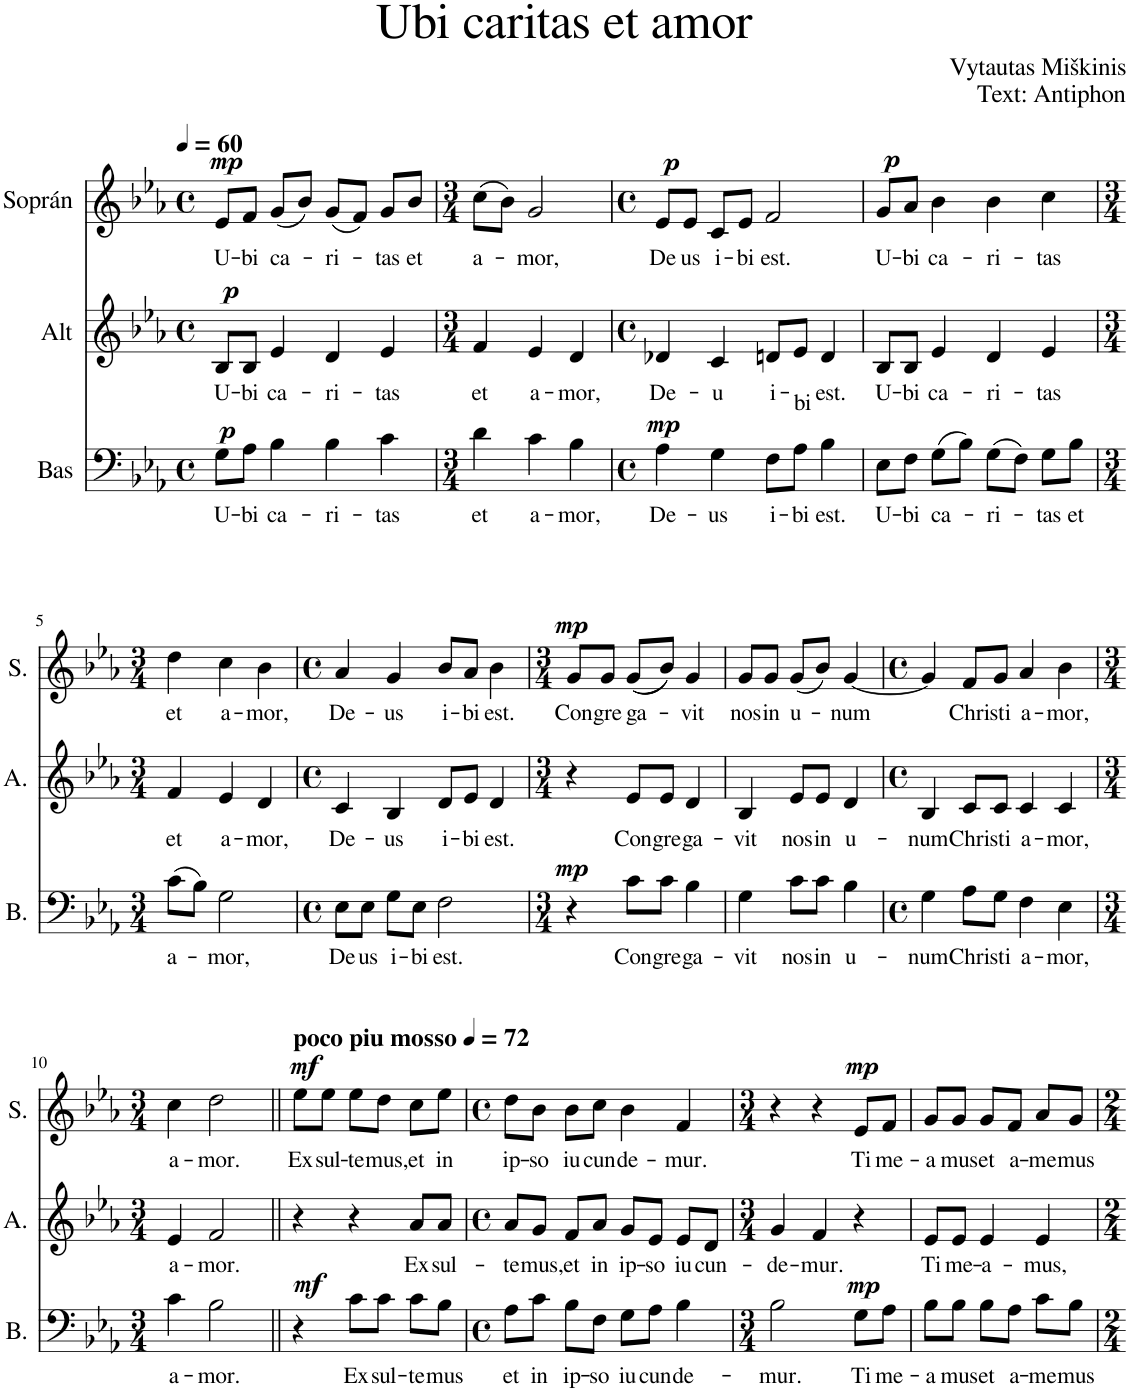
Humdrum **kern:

**kern	**text	**dynam	**kern	**text	**dynam	**kern	**text	**dynam
*part3	*part3	*part3	*part2	*part2	*part2	*part1	*part1	*part1
*staff3	*staff3	*staff3	*staff2	*staff2	*staff2	*staff1	*staff1	*staff1
*I"Bas	*	*	*I"Alt	*	*	*I"Soprán	*	*
*I'B.	*	*	*I'A.	*	*	*I'S.	*	*
*clefF4	*	*	*clefG2	*	*	*clefG2	*	*
*k[b-e-a-]	*	*	*k[b-e-a-]	*	*	*k[b-e-a-]	*	*
*M4/4	*	*	*M4/4	*	*	*M4/4	*	*
*met(c)	*	*	*met(c)	*	*	*met(c)	*	*
*MM60	*	*	*MM60	*	*	*MM60	*	*
=1	=1	=1	=1	=1	=1	=1	=1	=1
!	!LO:LY:b	!LO:DY:a	!	!LO:LY:b	!LO:DY:a	!	!LO:LY:b	!LO:DY:a
8G\L	U-	p	8B-/L	U-	p	8e-/L	U-	mp
!	!LO:LY:b	!	!	!LO:LY:b	!	!	!LO:LY:b	!
8A-\J	-bi	.	8B-/J	-bi	.	8f/J	-bi	.
!	!LO:LY:b	!	!	!LO:LY:b	!	!	!LO:LY:b	!
4B-\	ca-	.	4e-/	ca-	.	(8g/L	ca-	.
.	.	.	.	.	.	8b-/J)	.	.
!	!LO:LY:b	!	!	!LO:LY:b	!	!	!LO:LY:b	!
4B-\	-ri-	.	4d/	-ri-	.	(8g/L	-ri-	.
.	.	.	.	.	.	8f/J)	.	.
!	!LO:LY:b	!	!	!LO:LY:b	!	!	!LO:LY:b	!
4c\	-tas	.	4e-/	-tas	.	8g/L	-tas	.
!	!	!	!	!	!	!	!LO:LY:b	!
.	.	.	.	.	.	8b-/J	et	.
=2	=2	=2	=2	=2	=2	=2	=2	=2
*M3/4	*	*	*M3/4	*	*	*M3/4	*	*
!	!LO:LY:b	!	!	!LO:LY:b	!	!	!LO:LY:b	!
4d\	et	.	4f/	et	.	(8cc\L	a-	.
.	.	.	.	.	.	8b-\J)	.	.
!	!LO:LY:b	!	!	!LO:LY:b	!	!	!LO:LY:b	!
4c\	a-	.	4e-/	a-	.	2g/	-mor,	.
!	!LO:LY:b	!	!	!LO:LY:b	!	!	!	!
4B-\	-mor,	.	4d/	-mor,	.	.	.	.
=3	=3	=3	=3	=3	=3	=3	=3	=3
*M4/4	*	*	*M4/4	*	*	*M4/4	*	*
*met(c)	*	*	*met(c)	*	*	*met(c)	*	*
!	!LO:LY:b	!LO:DY:a	!	!LO:LY:b	!	!	!LO:LY:b	!LO:DY:a
4A-\	De-	mp	4d-X/	De-	.	8e-/L	De-	p
!	!	!	!	!	!	!	!LO:LY:b	!
.	.	.	.	.	.	8e-/J	-us	.
!	!LO:LY:b	!	!	!LO:LY:b	!	!	!LO:LY:b	!
4G\	-us	.	4c/	-u	.	8c/L	i-	.
!	!	!	!	!	!	!	!LO:LY:b	!
.	.	.	.	.	.	8e-/J	-bi	.
!	!LO:LY:b	!	!	!LO:LY:b	!	!	!LO:LY:b	!
8F\L	i-	.	8dn/L	i-	.	2f/	est.	.
!	!LO:LY:b	!	!	!LO:LY:b	!	!	!	!
8A-\J	-bi	.	8e-/J	-bi	.	.	.	.
!	!LO:LY:b	!	!	!LO:LY:b	!	!	!	!
4B-\	est.	.	4d/	est.	.	.	.	.
=4	=4	=4	=4	=4	=4	=4	=4	=4
!	!LO:LY:b	!	!	!LO:LY:b	!	!	!LO:LY:b	!LO:DY:a
8E-\L	U-	.	8B-/L	U-	.	8g/L	U-	p
!	!LO:LY:b	!	!	!LO:LY:b	!	!	!LO:LY:b	!
8F\J	-bi	.	8B-/J	-bi	.	8a-/J	-bi	.
!	!LO:LY:b	!	!	!LO:LY:b	!	!	!LO:LY:b	!
(8G\L	ca-	.	4e-/	ca-	.	4b-\	ca-	.
8B-\J)	.	.	.	.	.	.	.	.
!	!LO:LY:b	!	!	!LO:LY:b	!	!	!LO:LY:b	!
(8G\L	-ri-	.	4d/	-ri-	.	4b-\	-ri-	.
8F\J)	.	.	.	.	.	.	.	.
!	!LO:LY:b	!	!	!LO:LY:b	!	!	!LO:LY:b	!
8G\L	-tas	.	4e-/	-tas	.	4cc\	-tas	.
!	!LO:LY:b	!	!	!	!	!	!	!
8B-\J	et	.	.	.	.	.	.	.
!!LO:LB:g=z
=5	=5	=5	=5	=5	=5	=5	=5	=5
*M3/4	*	*	*M3/4	*	*	*M3/4	*	*
!	!LO:LY:b	!	!	!LO:LY:b	!	!	!LO:LY:b	!
(8c\L	a-	.	4f/	et	.	4dd\	et	.
8B-\J)	.	.	.	.	.	.	.	.
!	!LO:LY:b	!	!	!LO:LY:b	!	!	!LO:LY:b	!
2G\	-mor,	.	4e-/	a-	.	4cc\	a-	.
!	!	!	!	!LO:LY:b	!	!	!LO:LY:b	!
.	.	.	4d/	-mor,	.	4b-\	-mor,	.
=6	=6	=6	=6	=6	=6	=6	=6	=6
*M4/4	*	*	*M4/4	*	*	*M4/4	*	*
*met(c)	*	*	*met(c)	*	*	*met(c)	*	*
!	!LO:LY:b	!	!	!LO:LY:b	!	!	!LO:LY:b	!
8E-\L	De-	.	4c/	De-	.	4a-/	De-	.
!	!LO:LY:b	!	!	!	!	!	!	!
8E-\J	-us	.	.	.	.	.	.	.
!	!LO:LY:b	!	!	!LO:LY:b	!	!	!LO:LY:b	!
8G\L	i-	.	4B-/	-us	.	4g/	-us	.
!	!LO:LY:b	!	!	!	!	!	!	!
8E-\J	-bi	.	.	.	.	.	.	.
!	!LO:LY:b	!	!	!LO:LY:b	!	!	!LO:LY:b	!
2F\	est.	.	8d/L	i-	.	8b-/L	i-	.
!	!	!	!	!LO:LY:b	!	!	!LO:LY:b	!
.	.	.	8e-/J	-bi	.	8a-/J	-bi	.
!	!	!	!	!LO:LY:b	!	!	!LO:LY:b	!
.	.	.	4d/	est.	.	4b-\	est.	.
=7	=7	=7	=7	=7	=7	=7	=7	=7
*M3/4	*	*	*M3/4	*	*	*M3/4	*	*
!	!	!LO:DY:a	!	!	!	!	!LO:LY:b	!LO:DY:a
4r	.	mp	4r	.	.	8g/L	Con-	mp
!	!	!	!	!	!	!	!LO:LY:b	!
.	.	.	.	.	.	8g/J	-gre-	.
!	!LO:LY:b	!	!	!LO:LY:b	!	!	!LO:LY:b	!
8c\L	Con-	.	8e-/L	Con-	.	((8g/L	-ga-	.
!	!LO:LY:b	!	!	!LO:LY:b	!	!	!	!
8c\J	-gre-	.	8e-/J	-gre-	.	8b-/J))	.	.
!	!LO:LY:b	!	!	!LO:LY:b	!	!	!LO:LY:b	!
4B-\	-ga-	.	4d/	-ga-	.	4g/	-vit	.
=8	=8	=8	=8	=8	=8	=8	=8	=8
!	!LO:LY:b	!	!	!LO:LY:b	!	!	!LO:LY:b	!
4G\	-vit	.	4B-/	-vit	.	8g/L	nos	.
!	!	!	!	!	!	!	!LO:LY:b	!
.	.	.	.	.	.	8g/J	in	.
!	!LO:LY:b	!	!	!LO:LY:b	!	!	!LO:LY:b	!
8c\L	nos	.	8e-/L	nos	.	(8g/L	u-	.
!	!LO:LY:b	!	!	!LO:LY:b	!	!	!	!
8c\J	in	.	8e-/J	in	.	8b-/J)	.	.
!	!LO:LY:b	!	!	!LO:LY:b	!	!	!LO:LY:b	!
4B-\	u-	.	4d/	u-	.	[4g/	-num	.
=9	=9	=9	=9	=9	=9	=9	=9	=9
*M4/4	*	*	*M4/4	*	*	*M4/4	*	*
*met(c)	*	*	*met(c)	*	*	*met(c)	*	*
!	!LO:LY:b	!	!	!LO:LY:b	!	!	!	!
4G\	-num	.	4B-/	-num	.	4g/]	.	.
!	!LO:LY:b	!	!	!LO:LY:b	!	!	!LO:LY:b	!
8A-\L	Chri-	.	8c/L	Chri-	.	8f/L	Chri-	.
!	!LO:LY:b	!	!	!LO:LY:b	!	!	!LO:LY:b	!
8G\J	-sti	.	8c/J	-sti	.	8g/J	-sti	.
!	!LO:LY:b	!	!	!LO:LY:b	!	!	!LO:LY:b	!
4F\	a-	.	4c/	a-	.	4a-/	a-	.
!	!LO:LY:b	!	!	!LO:LY:b	!	!	!LO:LY:b	!
4E-\	-mor,	.	4c/	-mor,	.	4b-\	-mor,	.
!!LO:LB:g=z
=10	=10	=10	=10	=10	=10	=10	=10	=10
*M3/4	*	*	*M3/4	*	*	*M3/4	*	*
!	!LO:LY:b	!	!	!LO:LY:b	!	!	!LO:LY:b	!
4c\	a-	.	4e-/	a-	.	4cc\	a-	.
!	!LO:LY:b	!	!	!LO:LY:b	!	!	!LO:LY:b	!
2B-\	-mor.	.	2f/	-mor.	.	2dd\	-mor.	.
=11||	=11||	=11||	=11||	=11||	=11||	=11||	=11||	=11||
*	*	*	*	*	*	*MM72	*	*
!	!	!	!	!	!	!LO:TX:a:B:t=poco piu mosso	!	!
!	!	!LO:DY:a	!	!	!	!	!LO:LY:b	!LO:DY:a
4r	.	mf	4r	.	.	8ee-\L	Ex-	mf
!	!	!	!	!	!	!	!LO:LY:b	!
.	.	.	.	.	.	8ee-\J	-sul-	.
!	!LO:LY:b	!	!	!	!	!	!LO:LY:b	!
8c\L	Ex-	.	4r	.	.	8ee-\L	-te-	.
!	!LO:LY:b	!	!	!	!	!	!LO:LY:b	!
8c\J	-sul-	.	.	.	.	8dd\J	-mus,	.
!	!LO:LY:b	!	!	!LO:LY:b	!	!	!LO:LY:b	!
8c\L	-te-	.	8a-/L	Ex-	.	8cc\L	et	.
!	!LO:LY:b	!	!	!LO:LY:b	!	!	!LO:LY:b	!
8B-\J	-mus	.	8a-/J	-sul-	.	8ee-\J	in	.
=12	=12	=12	=12	=12	=12	=12	=12	=12
*M4/4	*	*	*M4/4	*	*	*M4/4	*	*
*met(c)	*	*	*met(c)	*	*	*met(c)	*	*
!	!LO:LY:b	!	!	!LO:LY:b	!	!	!LO:LY:b	!
8A-\L	et	.	8a-/L	-te-	.	8dd\L	ip-	.
!	!LO:LY:b	!	!	!LO:LY:b	!	!	!LO:LY:b	!
8c\J	in	.	8g/J	-mus,	.	8b-\J	-so	.
!	!LO:LY:b	!	!	!LO:LY:b	!	!	!LO:LY:b	!
8B-\L	ip-	.	8f/L	et	.	8b-\L	iu-	.
!	!LO:LY:b	!	!	!LO:LY:b	!	!	!LO:LY:b	!
8F\J	-so	.	8a-/J	in	.	8cc\J	-cun-	.
!	!LO:LY:b	!	!	!LO:LY:b	!	!	!LO:LY:b	!
8G\L	iu-	.	8g/L	ip-	.	4b-\	-de-	.
!	!LO:LY:b	!	!	!LO:LY:b	!	!	!	!
8A-\J	-cun-	.	8e-/J	-so	.	.	.	.
!	!LO:LY:b	!	!	!LO:LY:b	!	!	!LO:LY:b	!
4B-\	-de-	.	8e-/L	iu-	.	4f/	-mur.	.
!	!	!	!	!LO:LY:b	!	!	!	!
.	.	.	8d/J	-cun-	.	.	.	.
=13	=13	=13	=13	=13	=13	=13	=13	=13
*M3/4	*	*	*M3/4	*	*	*M3/4	*	*
!	!LO:LY:b	!	!	!LO:LY:b	!	!	!	!
2B-\	-mur.	.	4g/	-de-	.	4r	.	.
!	!	!	!	!LO:LY:b	!	!	!	!
.	.	.	4f/	-mur.	.	4r	.	.
!	!LO:LY:b	!LO:DY:a	!	!	!	!	!LO:LY:b	!LO:DY:a
8G\L	Ti-	mp	4r	.	.	8e-/L	Ti-	mp
!	!LO:LY:b	!	!	!	!	!	!LO:LY:b	!
8A-\J	-me-	.	.	.	.	8f/J	-me-	.
=14	=14	=14	=14	=14	=14	=14	=14	=14
!	!LO:LY:b	!	!	!LO:LY:b	!	!	!LO:LY:b	!
8B-\L	-a-	.	8e-/L	Ti-	.	8g/L	-a-	.
!	!LO:LY:b	!	!	!LO:LY:b	!	!	!LO:LY:b	!
8B-\J	-mus	.	8e-/J	-me-	.	8g/J	-mus	.
!	!LO:LY:b	!	!	!LO:LY:b	!	!	!LO:LY:b	!
8B-\L	et	.	4e-/	-a-	.	8g/L	et	.
!	!LO:LY:b	!	!	!	!	!	!LO:LY:b	!
8A-\J	a-	.	.	.	.	8f/J	a-	.
!	!LO:LY:b	!	!	!LO:LY:b	!	!	!LO:LY:b	!
8c\L	-me-	.	4e-/	-mus,	.	8a-/L	-me-	.
!	!LO:LY:b	!	!	!	!	!	!LO:LY:b	!
8B-\J	-mus	.	.	.	.	8g/J	-mus	.
=	=	=	=	=	=	=	=	=
*-	*-	*-	*-	*-	*-	*-	*-	*-
